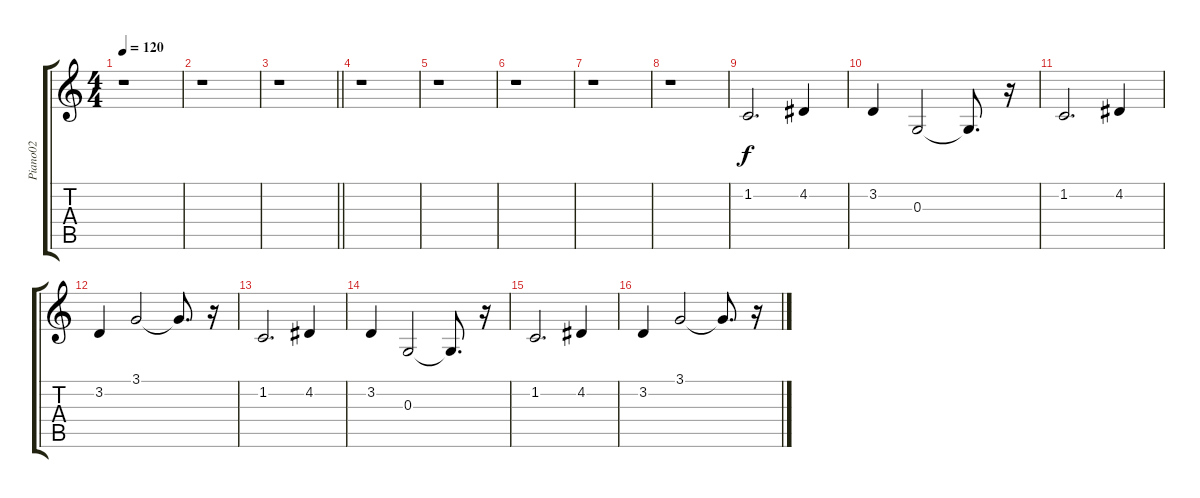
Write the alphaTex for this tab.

\track ("Piano02" "Piano02") {instrument acousticgrandpiano}
\staff {score tabs}
\tuning (E4 B3 G3 D3 A2 E2) {hide}
\ts (4 4)
\tempo 120
\clef g2
\ks c
r.1{dy f} |
r.1 |
\barLineRight lightlight
r.1 |
r.1 |
r.1 |
r.1 |
r.1 |
r.1 |
1.2.2{d} 4.2.4 |
3.2.4 0.3.2 0.3{t}.8{d} r.16 |
1.2.2{d} 4.2.4 |
3.2.4 3.1.2 3.1{t}.8{d} r.16 |
1.2.2{d} 4.2.4 |
3.2.4 0.3.2 0.3{t}.8{d} r.16 |
1.2.2{d} 4.2.4 |
3.2.4 3.1.2 3.1{t}.8{d} r.16
